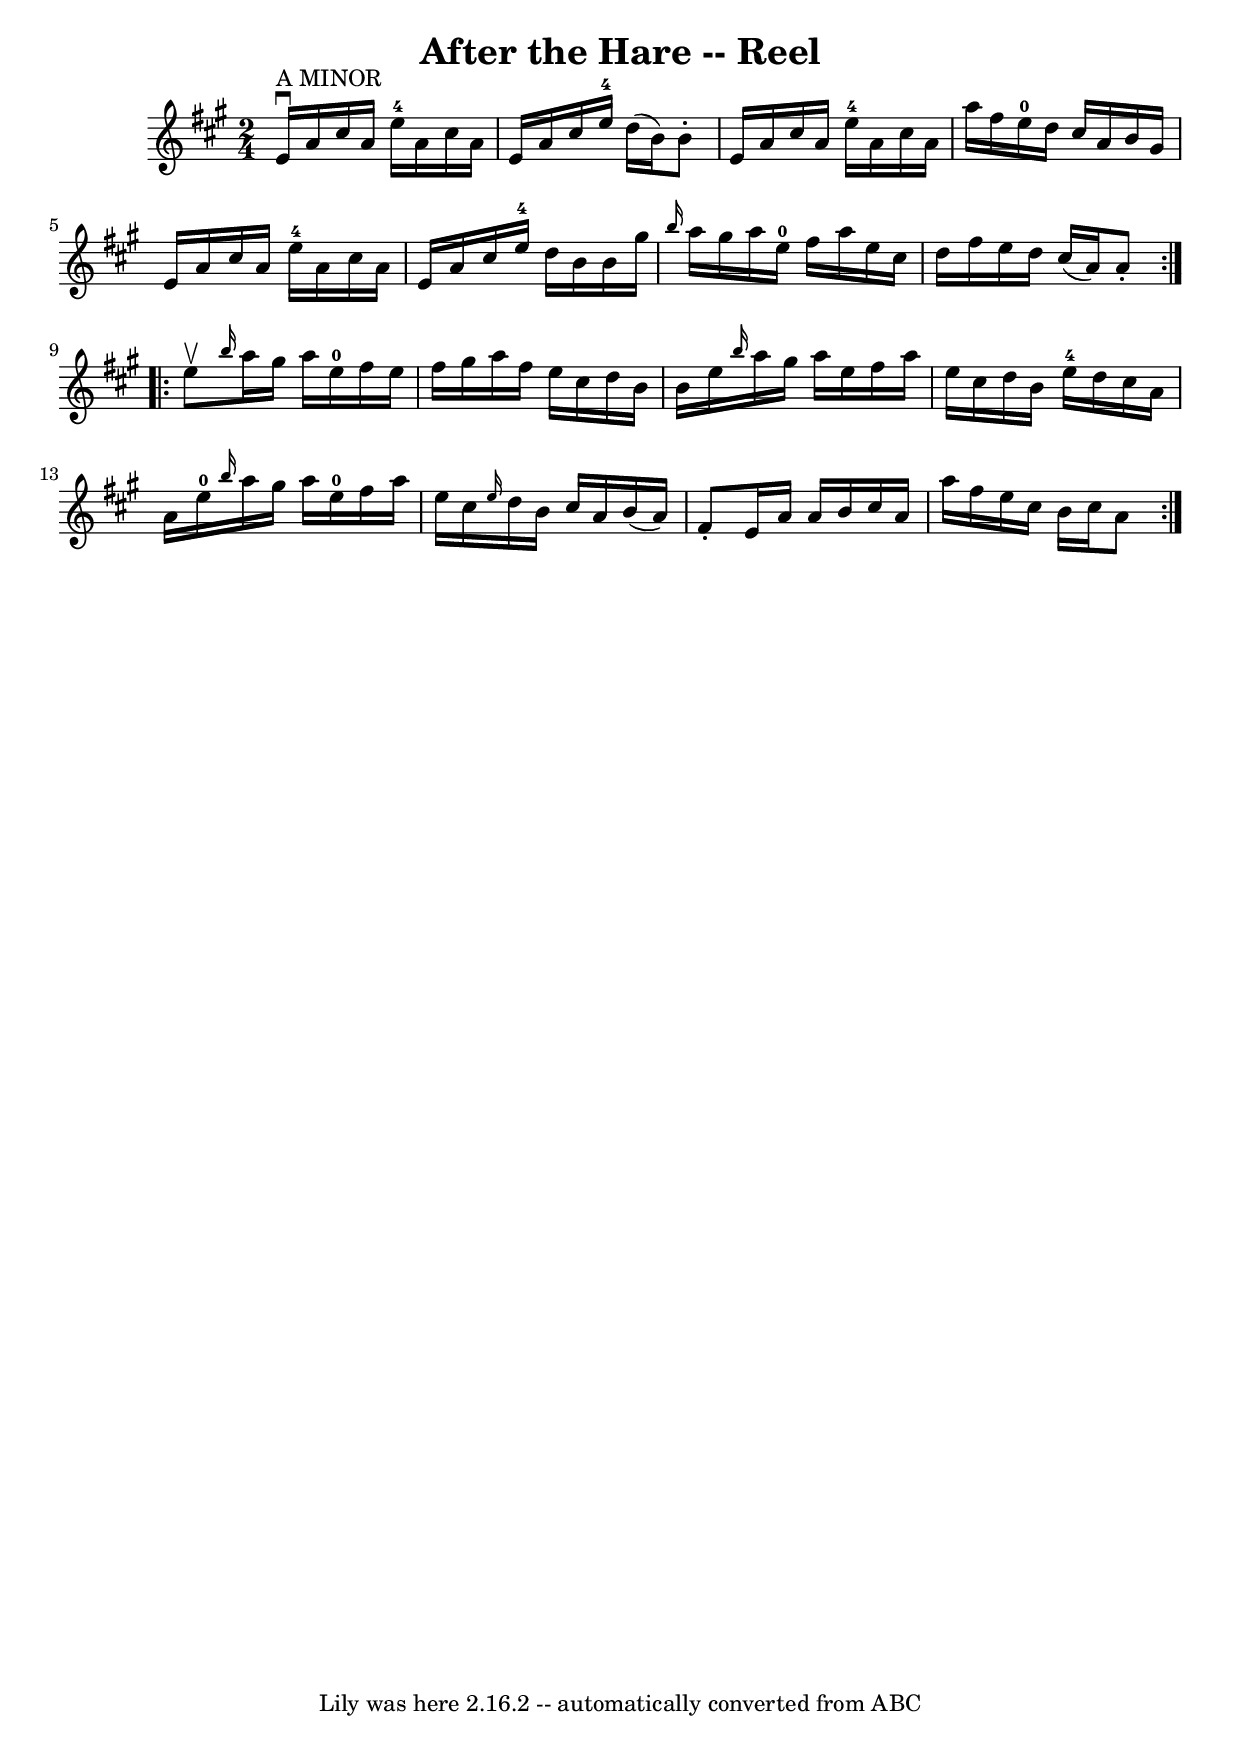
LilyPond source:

\version "2.16.2"
\include "Mammoth.ily"
\header {
  %% book = "Ryan's Mammoth Collection"
  crossRefNumber = "1"
  footnotes = "\\\\261"
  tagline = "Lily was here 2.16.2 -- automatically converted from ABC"
  title = "After the Hare -- Reel"

}
voicedefault =  {



  \repeat volta 2 {

    \time 2/4 
    \key a \major
    e'16^"A MINOR"^\downbow a'16 cis''16    
    a'16 e''16-4 a'16 cis''16 a'16    |
    e'16 a'16    
    cis''16 e''16-4 d''16 (b'16) b'8 -.   |
    e'16 a'16   
    cis''16 a'16 e''16-4 a'16 cis''16 a'16    |
    a''16  
    fis''16 e''16-0 d''16 cis''16 a'16 b'16 gis'16    
    |
    e'16 a'16 cis''16 a'16 e''16-4 a'16 cis''16  
    a'16    |
    e'16 a'16 cis''16 e''16-4 d''16 b'16    
    b'16 gis''16    |
    \grace { b''16  
	   } a''16 gis''16 a''16    
    e''16-0 fis''16 a''16 e''16 cis''16    |
    d''16    
    fis''16 e''16 d''16 cis''16 (a'16) a'8 -.   
  }     

  \repeat volta 2 {
    e''8^\upbow |
    \grace { b''16  
	   } a''16    
    gis''16 a''16 e''16-0 fis''16 e''16 fis''16 gis''16    
    |
    a''16 fis''16 e''16 cis''16 d''16 b'16 b'16    
    e''16    |
    \grace { b''16  
	   } a''16 gis''16 a''16 e''16    
    fis''16 a''16 e''16 cis''16    |
    d''16 b'16 e''16-4  
    d''16 cis''16 a'16 a'16 e''16-0   |
    \grace {    
      b''16  
    } a''16 gis''16 a''16 e''16-0 fis''16 a''16 e''16  
    cis''16    |
    \grace { e''16  
	   } d''16 b'16 cis''16 a'16   
    b'16 (a'16) fis'8 -.   |
    e'16 a'16 a'16 b'16    
    cis''16 a'16 a''16 fis''16    |
    e''16 cis''16 b'16    
    cis''16 a'8    
  }   

}

\score{
  <<

    \context Staff="default"
    {
      \voicedefault 
      
    }

  >>
  \layout {
    
  }
  \midi {
  }

}
